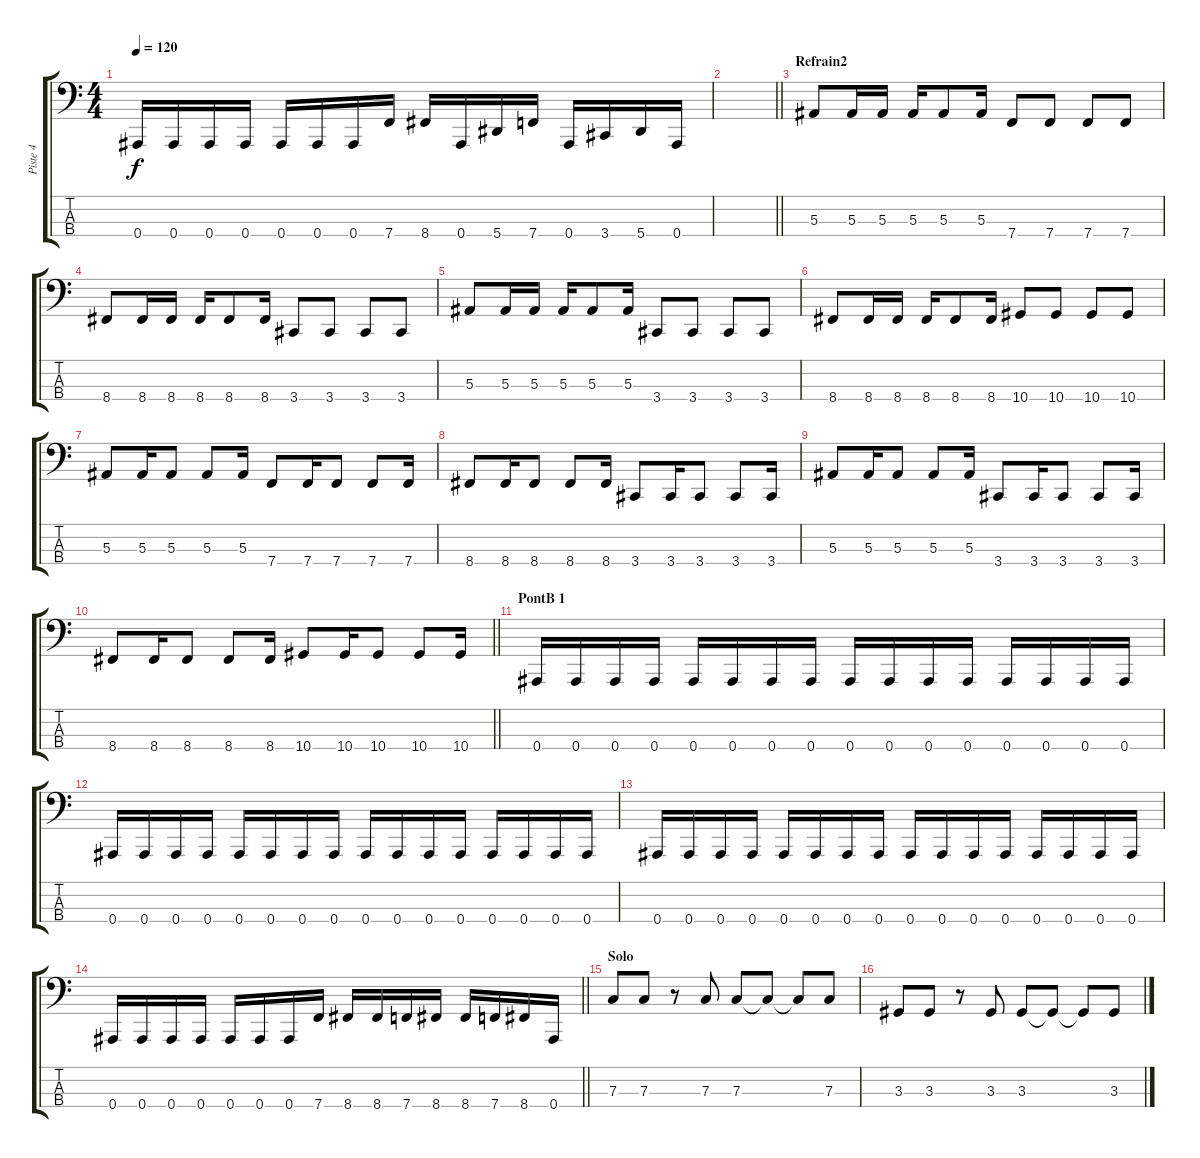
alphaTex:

\track ("Piste 4" "Piste 4") {instrument electricbasspick}
\staff {score tabs}
\tuning (Eb2 Bb1 F1 Bb0) {hide}
\ts (4 4)
\tempo 120
\clef f4
\ks c
0.4.16{dy f} 0.4.16 0.4.16 0.4.16 0.4.16 0.4.16 0.4.16 7.4.16 8.4.16 0.4.16 5.4.16 7.4.16 0.4.16 3.4.16 5.4.16 0.4.16 |
\barLineRight lightlight
|
\section ("" "Refrain2")
5.3.8 5.3.16 5.3.16 5.3.16 5.3.8 5.3.16 7.4.8 7.4.8 7.4.8 7.4.8 |
8.4.8 8.4.16 8.4.16 8.4.16 8.4.8 8.4.16 3.4.8 3.4.8 3.4.8 3.4.8 |
5.3.8 5.3.16 5.3.16 5.3.16 5.3.8 5.3.16 3.4.8 3.4.8 3.4.8 3.4.8 |
8.4.8 8.4.16 8.4.16 8.4.16 8.4.8 8.4.16 10.4.8 10.4.8 10.4.8 10.4.8 |
5.3.8 5.3.16 5.3.8 5.3.8 5.3.16 7.4.8 7.4.16 7.4.8 7.4.8 7.4.16 |
8.4.8 8.4.16 8.4.8 8.4.8 8.4.16 3.4.8 3.4.16 3.4.8 3.4.8 3.4.16 |
5.3.8 5.3.16 5.3.8 5.3.8 5.3.16 3.4.8 3.4.16 3.4.8 3.4.8 3.4.16 |
\barLineRight lightlight
8.4.8 8.4.16 8.4.8 8.4.8 8.4.16 10.4.8 10.4.16 10.4.8 10.4.8 10.4.16 |
\section ("" "PontB 1")
0.4.16 0.4.16 0.4.16 0.4.16 0.4.16 0.4.16 0.4.16 0.4.16 0.4.16 0.4.16 0.4.16 0.4.16 0.4.16 0.4.16 0.4.16 0.4.16 |
0.4.16 0.4.16 0.4.16 0.4.16 0.4.16 0.4.16 0.4.16 0.4.16 0.4.16 0.4.16 0.4.16 0.4.16 0.4.16 0.4.16 0.4.16 0.4.16 |
0.4.16 0.4.16 0.4.16 0.4.16 0.4.16 0.4.16 0.4.16 0.4.16 0.4.16 0.4.16 0.4.16 0.4.16 0.4.16 0.4.16 0.4.16 0.4.16 |
\barLineRight lightlight
0.4.16 0.4.16 0.4.16 0.4.16 0.4.16 0.4.16 0.4.16 7.4.16 8.4.16 8.4.16 7.4.16 8.4.16 8.4.16 7.4.16 8.4.16 0.4.16 |
\section ("" "Solo")
7.3.8 7.3.8 r.8 7.3.8 7.3.8 7.3{t}.8 7.3{t}.8 7.3.8 |
3.3.8 3.3.8 r.8 3.3.8 3.3.8 3.3{t}.8 3.3{t}.8 3.3.8
